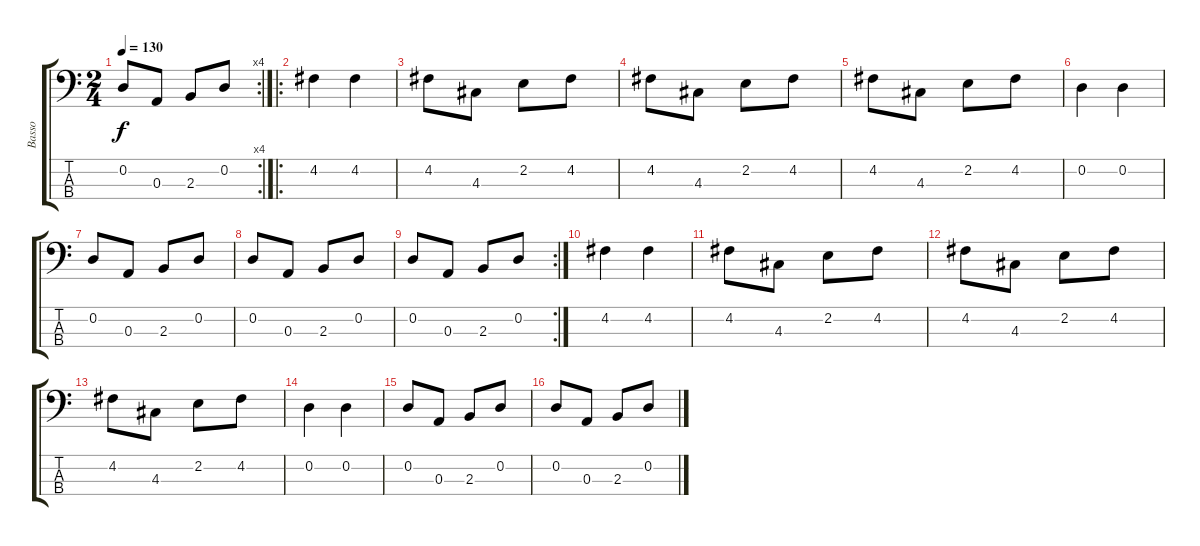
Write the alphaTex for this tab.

\track ("Basso" "Basso") {instrument electricbassfinger}
\staff {score tabs}
\tuning (G2 D2 A1 E1) {hide}
\rc 4
\ts (2 4)
\tempo 130
\clef f4
\ks c
0.2.8{dy f} 0.3.8 2.3.8 0.2.8 |
\ro
4.2.4 4.2.4 |
4.2.8 4.3.8 2.2.8 4.2.8 |
4.2.8 4.3.8 2.2.8 4.2.8 |
4.2.8 4.3.8 2.2.8 4.2.8 |
0.2.4 0.2.4 |
0.2.8 0.3.8 2.3.8 0.2.8 |
0.2.8 0.3.8 2.3.8 0.2.8 |
\rc 2
0.2.8 0.3.8 2.3.8 0.2.8 |
4.2.4 4.2.4 |
4.2.8 4.3.8 2.2.8 4.2.8 |
4.2.8 4.3.8 2.2.8 4.2.8 |
4.2.8 4.3.8 2.2.8 4.2.8 |
0.2.4 0.2.4 |
0.2.8 0.3.8 2.3.8 0.2.8 |
0.2.8 0.3.8 2.3.8 0.2.8
